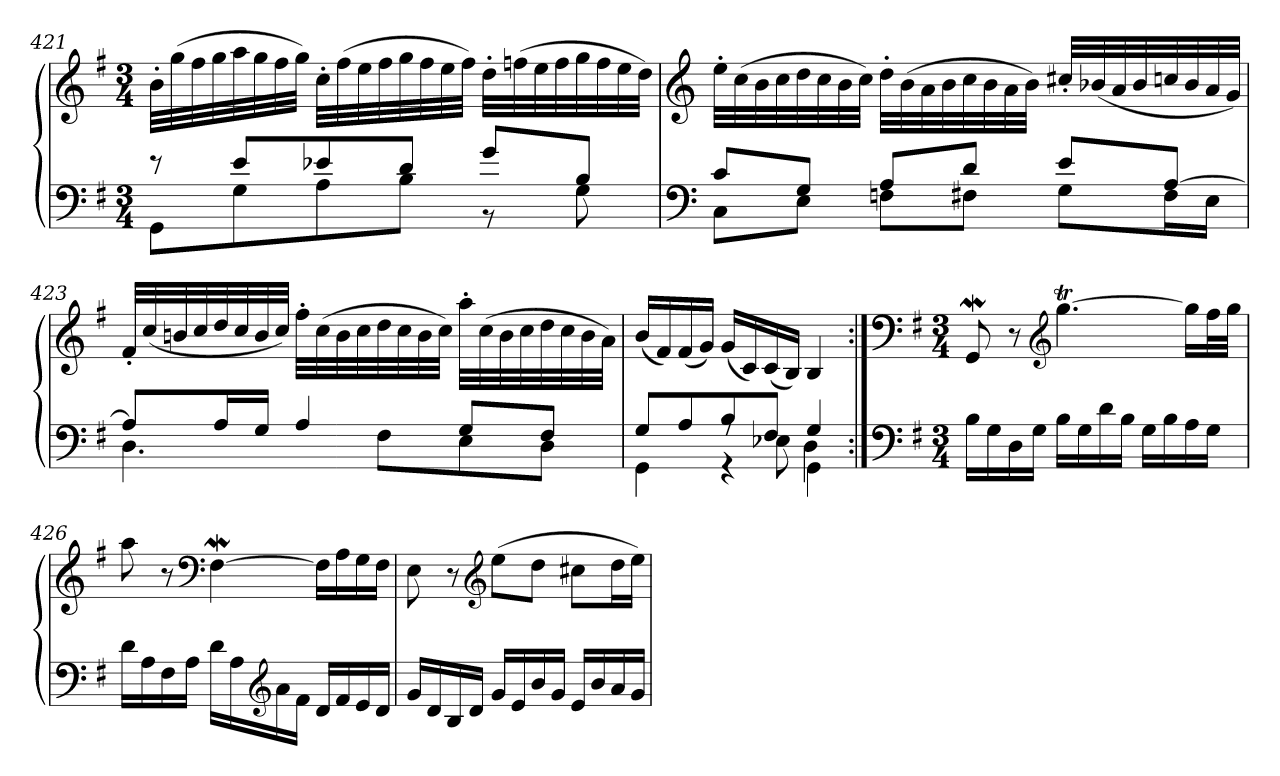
**kern	**kern
*part1	*part1
*staff2	*staff1
*clefF4	*clefG2
*k[f#]	*k[f#]
*G:	*G:
*M3/4	*M3/4
=421	=421
*^	*
8r	8GG\L	32b'\LLL
.	.	(32gg\
.	.	32ff#\
.	.	32gg\
8e/L	8G\	32aa\
.	.	32gg\
.	.	32ff#\
.	.	32gg\JJJ)
8e-X/	8A\	32cc'\LLL
.	.	(32ff#\
.	.	32ee\
.	.	32ff#\
8d/J	8B\J	32gg\
.	.	32ff#\
.	.	32ee\
.	.	32ff#\JJJ)
8g/L	8r	32dd'\LLL
.	.	(32ffn\
.	.	32ee\
.	.	32ff\
8B/J	8G\	32gg\
.	.	32ff\
.	.	32ee\
.	.	32dd\JJJ)
!!LO:LB:g=z
=422	=422	=422
*clefF4	*	*clefG2
8c/L	8C\L	32ee'\LLL
.	.	(32cc\
.	.	32b\
.	.	32cc\
8G/J	8E\J	32dd\
.	.	32cc\
.	.	32b\
.	.	32cc\JJJ)
8A/L	8Fn\L	32dd'\LLL
.	.	(32b\
.	.	32a\
.	.	32b\
8d/J	8F#X\J	32cc\
.	.	32b\
.	.	32a\
.	.	32b\JJJ)
8e/L	8G\L	32cc#X'/LLL
.	.	(32b-X/
.	.	32a/
.	.	32b-/
[8A/J	16F#\L	32ccn/
.	.	32b-/
.	16E\JJ	32a/
.	.	32g/JJJ)
=423	=423	=423
8A/L]	4.D\	32f#'/LLL
.	.	(32cc/
.	.	32bn/
.	.	32cc/
16A/L	.	32dd/
.	.	32cc/
16G/JJ	.	32b/
.	.	32cc/JJJ)
4A/	.	32ff#'\LLL
.	.	(32cc\
.	.	32b\
.	.	32cc\
.	8F#\L	32dd\
.	.	32cc\
.	.	32b\
.	.	32cc\JJJ)
8G/L	8E\	32aa'\LLL
.	.	(32cc\
.	.	32b\
.	.	32cc\
8F#/J	8D\J	32dd\
.	.	32cc\
.	.	32b\
.	.	32a\JJJ)
=424	=424	=424
*	*^	*
8G/L	4GG\	4ryy	(16b/LL
.	.	.	16f#/)
8A/	.	.	(16f#/
.	.	.	16g/JJ)
8B/	4rGG	8rA	(16g/LL
.	.	.	16c/)
8F#/J	.	8E-X\	(16c/
.	.	.	16B/JJ)
4G/	4GG\	4D\	4B/
*v	*v	*v	*
!!LO:LB:g=z
=425:|!	=425:|!
*clefF4	*clefF4
*k[f#]	*k[f#]
*G:	*G:
*M3/4	*M3/4
*	*MM100
16B\LL	8GGw/
16G\	.
16D\	8r
16G\JJ	.
*	*clefG2
16B\LL	[4.ggT\
16G\	.
16d\	.
16B\JJ	.
16G\LL	.
16B\	.
16A\	16gg\LL]
16G\JJ	32ff#\L
.	32gg\JJJ
=426	=426
16d\LL	8aa\
16A\	.
16F#\	8r
16A\JJ	.
*	*clefF4
16d\LL	[4F#W\
16A\	.
*clefG2	*
16a\	.
16f#\JJ	.
16d/LL	16F#\LL]
16f#/	16A\
16e/	16G\
16d/JJ	16F#\JJ
=427	=427
16g/LL	8E\
16d/	.
16B/	8r
16d/JJ	.
*	*clefG2
16g/LL	(8ee\L
16e/	.
16b/	8dd\J
16g/JJ	.
16e/LL	8cc#X\L
16b/	.
16a/	16dd\L
16g/JJ	16ee\JJ)
=	=
*-	*-
